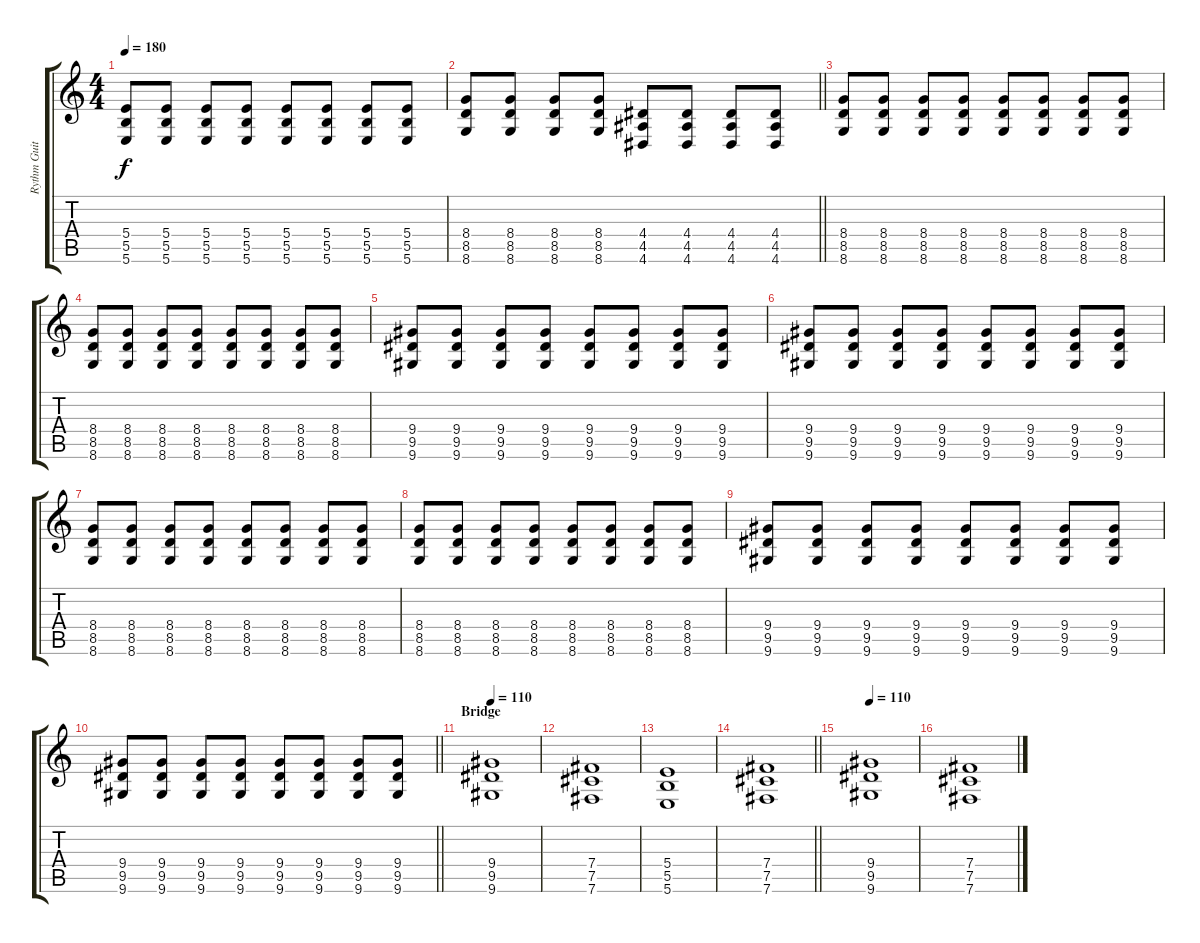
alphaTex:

\track ("Rythm Guitar II" "Rythm Guit") {instrument overdrivenguitar}
\staff {score tabs}
\tuning (Db4 Ab3 E3 B2 Gb2 B1) {hide}
\ts (4 4)
\tempo 180
\clef g2
\ks c
(5.4 5.5 5.6).8{dy f} (5.4 5.5 5.6).8 (5.4 5.5 5.6).8 (5.4 5.5 5.6).8 (5.4 5.5 5.6).8 (5.4 5.5 5.6).8 (5.4 5.5 5.6).8 (5.4 5.5 5.6).8 |
\barLineRight lightlight
(8.4 8.5 8.6).8 (8.4 8.5 8.6).8 (8.4 8.5 8.6).8 (8.4 8.5 8.6).8 (4.4 4.5 4.6).8 (4.4 4.5 4.6).8 (4.4 4.5 4.6).8 (4.4 4.5 4.6).8 |
\section ("" "")
(8.4 8.5 8.6).8 (8.4 8.5 8.6).8 (8.4 8.5 8.6).8 (8.4 8.5 8.6).8 (8.4 8.5 8.6).8 (8.4 8.5 8.6).8 (8.4 8.5 8.6).8 (8.4 8.5 8.6).8 |
(8.4 8.5 8.6).8 (8.4 8.5 8.6).8 (8.4 8.5 8.6).8 (8.4 8.5 8.6).8 (8.4 8.5 8.6).8 (8.4 8.5 8.6).8 (8.4 8.5 8.6).8 (8.4 8.5 8.6).8 |
(9.4 9.5 9.6).8 (9.4 9.5 9.6).8 (9.4 9.5 9.6).8 (9.4 9.5 9.6).8 (9.4 9.5 9.6).8 (9.4 9.5 9.6).8 (9.4 9.5 9.6).8 (9.4 9.5 9.6).8 |
(9.4 9.5 9.6).8 (9.4 9.5 9.6).8 (9.4 9.5 9.6).8 (9.4 9.5 9.6).8 (9.4 9.5 9.6).8 (9.4 9.5 9.6).8 (9.4 9.5 9.6).8 (9.4 9.5 9.6).8 |
(8.4 8.5 8.6).8 (8.4 8.5 8.6).8 (8.4 8.5 8.6).8 (8.4 8.5 8.6).8 (8.4 8.5 8.6).8 (8.4 8.5 8.6).8 (8.4 8.5 8.6).8 (8.4 8.5 8.6).8 |
(8.4 8.5 8.6).8 (8.4 8.5 8.6).8 (8.4 8.5 8.6).8 (8.4 8.5 8.6).8 (8.4 8.5 8.6).8 (8.4 8.5 8.6).8 (8.4 8.5 8.6).8 (8.4 8.5 8.6).8 |
(9.4 9.5 9.6).8 (9.4 9.5 9.6).8 (9.4 9.5 9.6).8 (9.4 9.5 9.6).8 (9.4 9.5 9.6).8 (9.4 9.5 9.6).8 (9.4 9.5 9.6).8 (9.4 9.5 9.6).8 |
\barLineRight lightlight
(9.4 9.5 9.6).8 (9.4 9.5 9.6).8 (9.4 9.5 9.6).8 (9.4 9.5 9.6).8 (9.4 9.5 9.6).8 (9.4 9.5 9.6).8 (9.4 9.5 9.6).8 (9.4 9.5 9.6).8 |
\section ("" "Bridge")
\tempo 115
\tempo 110
(9.4 9.5 9.6).1 |
(7.4 7.5 7.6).1 |
(5.4 5.5 5.6).1 |
\barLineRight lightlight
(7.4 7.5 7.6).1 |
\tempo 115
\tempo 110
(9.4 9.5 9.6).1 |
(7.4 7.5 7.6).1
